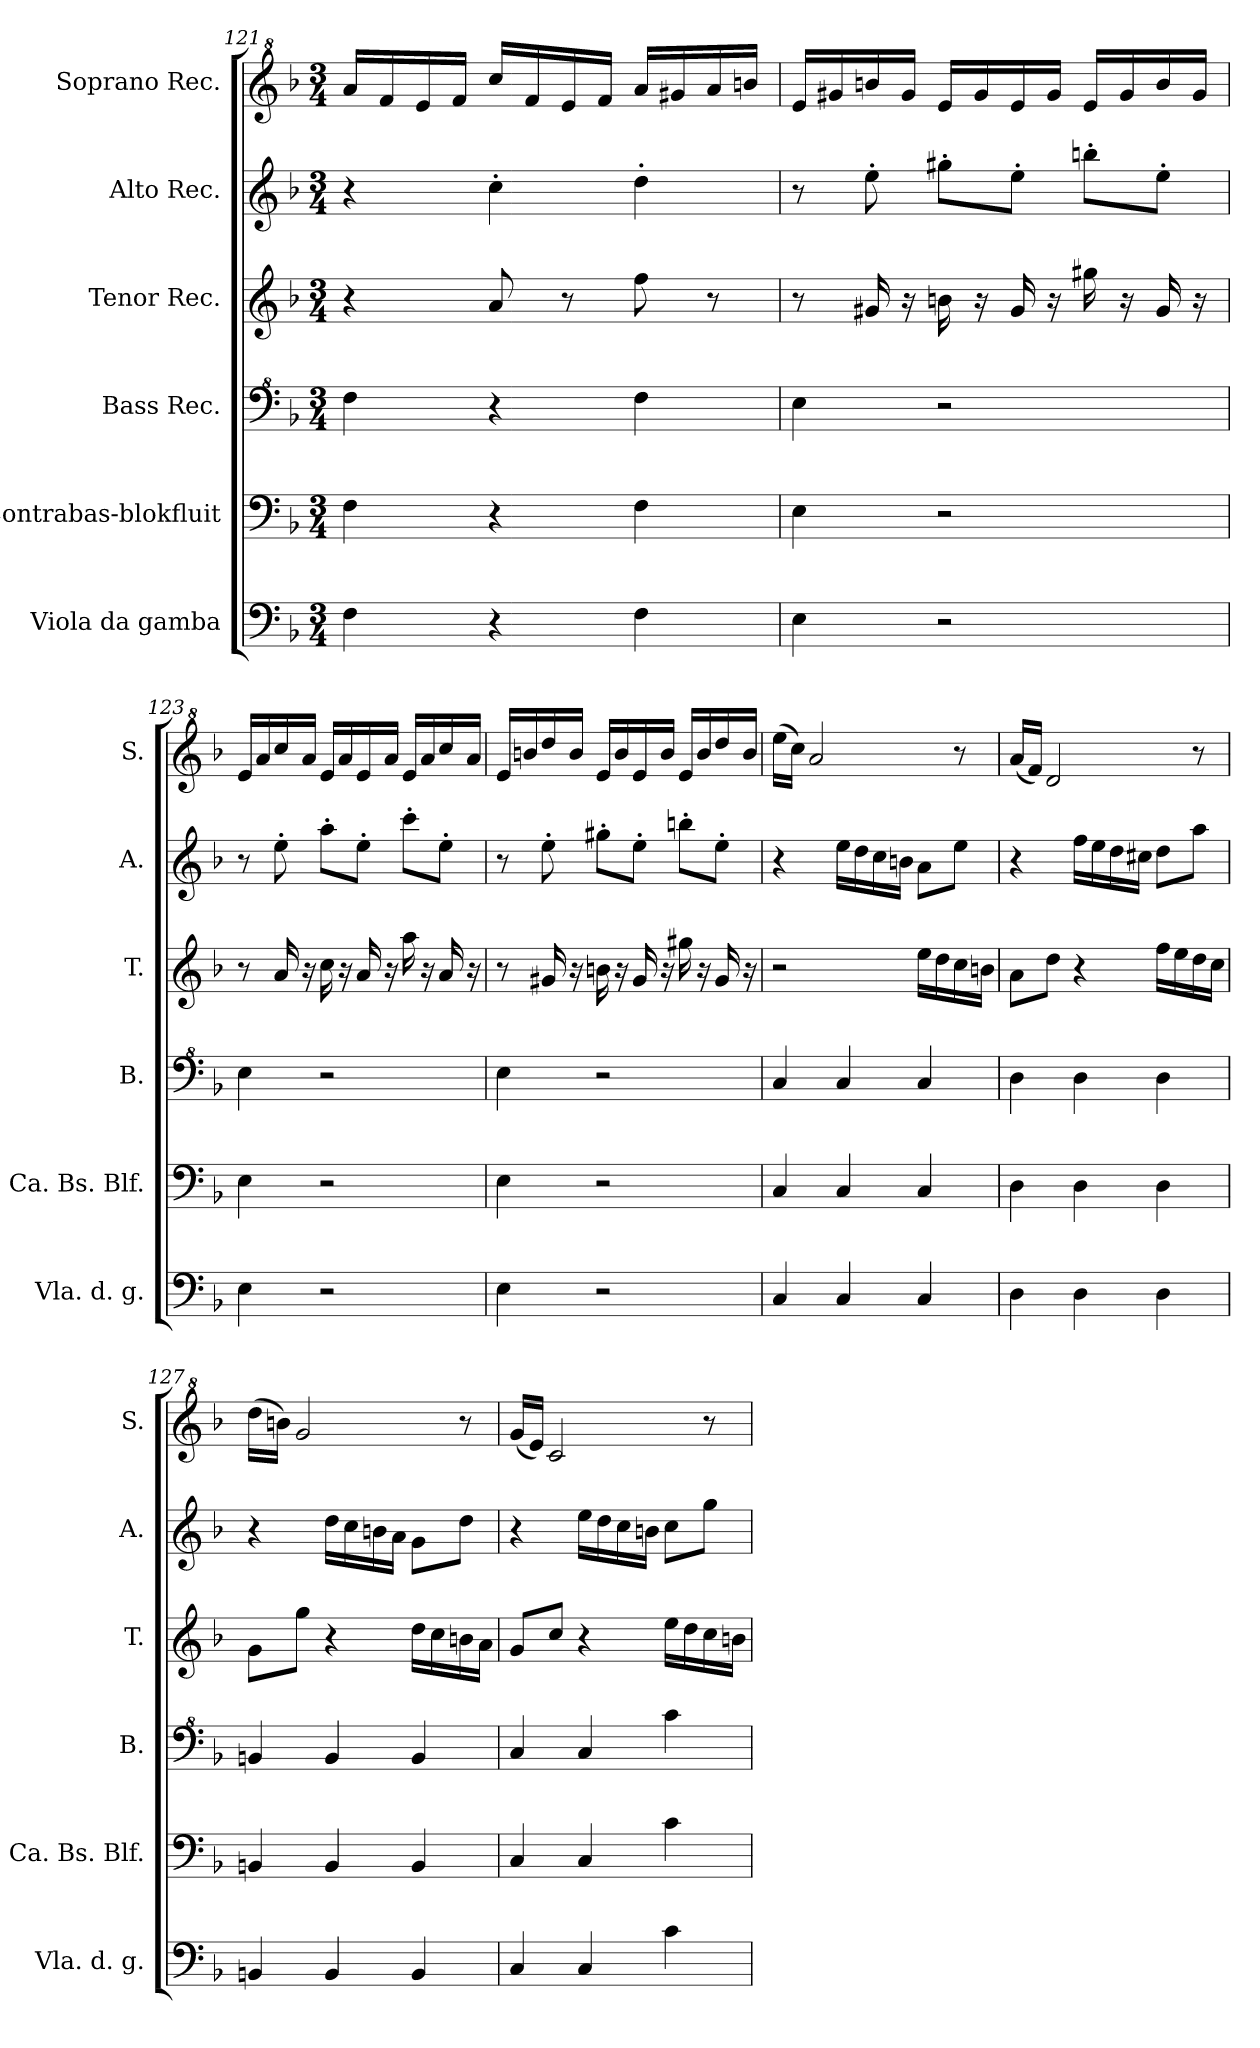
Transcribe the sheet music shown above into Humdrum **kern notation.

**kern	**kern	**kern	**kern	**kern	**kern
*part6	*part5	*part4	*part3	*part2	*part1
*staff6	*staff5	*staff4	*staff3	*staff2	*staff1
*I"Viola da gamba	*I"Contrabas-blokfluit	*I"Bass Rec.	*I"Tenor Rec.	*I"Alto Rec.	*I"Soprano Rec.
*I'Vla. d. g.	*I'Ca. Bs. Blf.	*I'B.	*I'T.	*I'A.	*I'S.
*clefF4	*clefF4	*clefF^4	*clefG2	*clefG2	*clefG^2
*k[b-]	*k[b-]	*k[b-]	*k[b-]	*k[b-]	*k[b-]
*M3/4	*M3/4	*M3/4	*M3/4	*M3/4	*M3/4
=121	=121	=121	=121	=121	=121
4F\	4F\	4f\	4r	4r	16aa/LL
.	.	.	.	.	16ff/
.	.	.	.	.	16ee/
.	.	.	.	.	16ff/JJ
4r	4r	4r	8a/	4cc'\	16ccc/LL
.	.	.	.	.	16ff/
.	.	.	8r	.	16ee/
.	.	.	.	.	16ff/JJ
4F\	4F\	4f\	8ff\	4dd'\	16aa/LL
.	.	.	.	.	16gg#X/
.	.	.	8r	.	16aa/
.	.	.	.	.	16bbn/JJ
=122	=122	=122	=122	=122	=122
4E\	4E\	4e\	8r	8r	16ee/LL
.	.	.	.	.	16gg#X/
.	.	.	16g#X/	8ee'\	16bbn/
.	.	.	16r	.	16gg#/JJ
2r	2r	2r	16bn\	8gg#X'\L	16ee/LL
.	.	.	16r	.	16gg#/
.	.	.	16g#/	8ee'\J	16ee/
.	.	.	16r	.	16gg#/JJ
.	.	.	16gg#X\	8bbn'\L	16ee/LL
.	.	.	16r	.	16gg#/
.	.	.	16g#/	8ee'\J	16bb/
.	.	.	16r	.	16gg#/JJ
=123	=123	=123	=123	=123	=123
4E\	4E\	4e\	8r	8r	16ee/LL
.	.	.	.	.	16aa/
.	.	.	16a/	8ee'\	16ccc/
.	.	.	16r	.	16aa/JJ
2r	2r	2r	16cc\	8aa'\L	16ee/LL
.	.	.	16r	.	16aa/
.	.	.	16a/	8ee'\J	16ee/
.	.	.	16r	.	16aa/JJ
.	.	.	16aa\	8ccc'\L	16ee/LL
.	.	.	16r	.	16aa/
.	.	.	16a/	8ee'\J	16ccc/
.	.	.	16r	.	16aa/JJ
!!LO:PB:g=z
=124	=124	=124	=124	=124	=124
4E\	4E\	4e\	8r	8r	16ee/LL
.	.	.	.	.	16bbn/
.	.	.	16g#X/	8ee'\	16ddd/
.	.	.	16r	.	16bb/JJ
2r	2r	2r	16bn\	8gg#X'\L	16ee/LL
.	.	.	16r	.	16bb/
.	.	.	16g#/	8ee'\J	16ee/
.	.	.	16r	.	16bb/JJ
.	.	.	16gg#X\	8bbn'\L	16ee/LL
.	.	.	16r	.	16bb/
.	.	.	16g#/	8ee'\J	16ddd/
.	.	.	16r	.	16bb/JJ
=125	=125	=125	=125	=125	=125
4C/	4C/	4c/	2r	4r	(>16eee\LL
.	.	.	.	.	16ccc\JJ)
.	.	.	.	.	2aa/
4C/	4C/	4c/	.	16ee\LL	.
.	.	.	.	16dd\	.
.	.	.	.	16cc\	.
.	.	.	.	16bn\JJ	.
4C/	4C/	4c/	16ee\LL	8a\L	.
.	.	.	16dd\	.	.
.	.	.	16cc\	8ee\J	8r
.	.	.	16bn\JJ	.	.
=126	=126	=126	=126	=126	=126
4D\	4D\	4d\	8a\L	4r	(<16aa/LL
.	.	.	.	.	16ff/JJ)
.	.	.	8dd\J	.	2dd/
4D\	4D\	4d\	4r	16ff\LL	.
.	.	.	.	16ee\	.
.	.	.	.	16dd\	.
.	.	.	.	16cc#X\JJ	.
4D\	4D\	4d\	16ff\LL	8dd\L	.
.	.	.	16ee\	.	.
.	.	.	16dd\	8aa\J	8r
.	.	.	16cc\JJ	.	.
=127	=127	=127	=127	=127	=127
4BBn/	4BBn/	4Bn/	8g\L	4r	(>16ddd\LL
.	.	.	.	.	16bbn\JJ)
.	.	.	8gg\J	.	2gg/
4BB/	4BB/	4B/	4r	16dd\LL	.
.	.	.	.	16cc\	.
.	.	.	.	16bn\	.
.	.	.	.	16a\JJ	.
4BB/	4BB/	4B/	16dd\LL	8g\L	.
.	.	.	16cc\	.	.
.	.	.	16bn\	8dd\J	8r
.	.	.	16a\JJ	.	.
=128	=128	=128	=128	=128	=128
4C/	4C/	4c/	8g/L	4r	(<16gg/LL
.	.	.	.	.	16ee/JJ)
.	.	.	8cc/J	.	2cc/
4C/	4C/	4c/	4r	16ee\LL	.
.	.	.	.	16dd\	.
.	.	.	.	16cc\	.
.	.	.	.	16bn\JJ	.
4c\	4c\	4cc\	16ee\LL	8cc\L	.
.	.	.	16dd\	.	.
.	.	.	16cc\	8gg\J	8r
.	.	.	16bn\JJ	.	.
=	=	=	=	=	=
*-	*-	*-	*-	*-	*-
